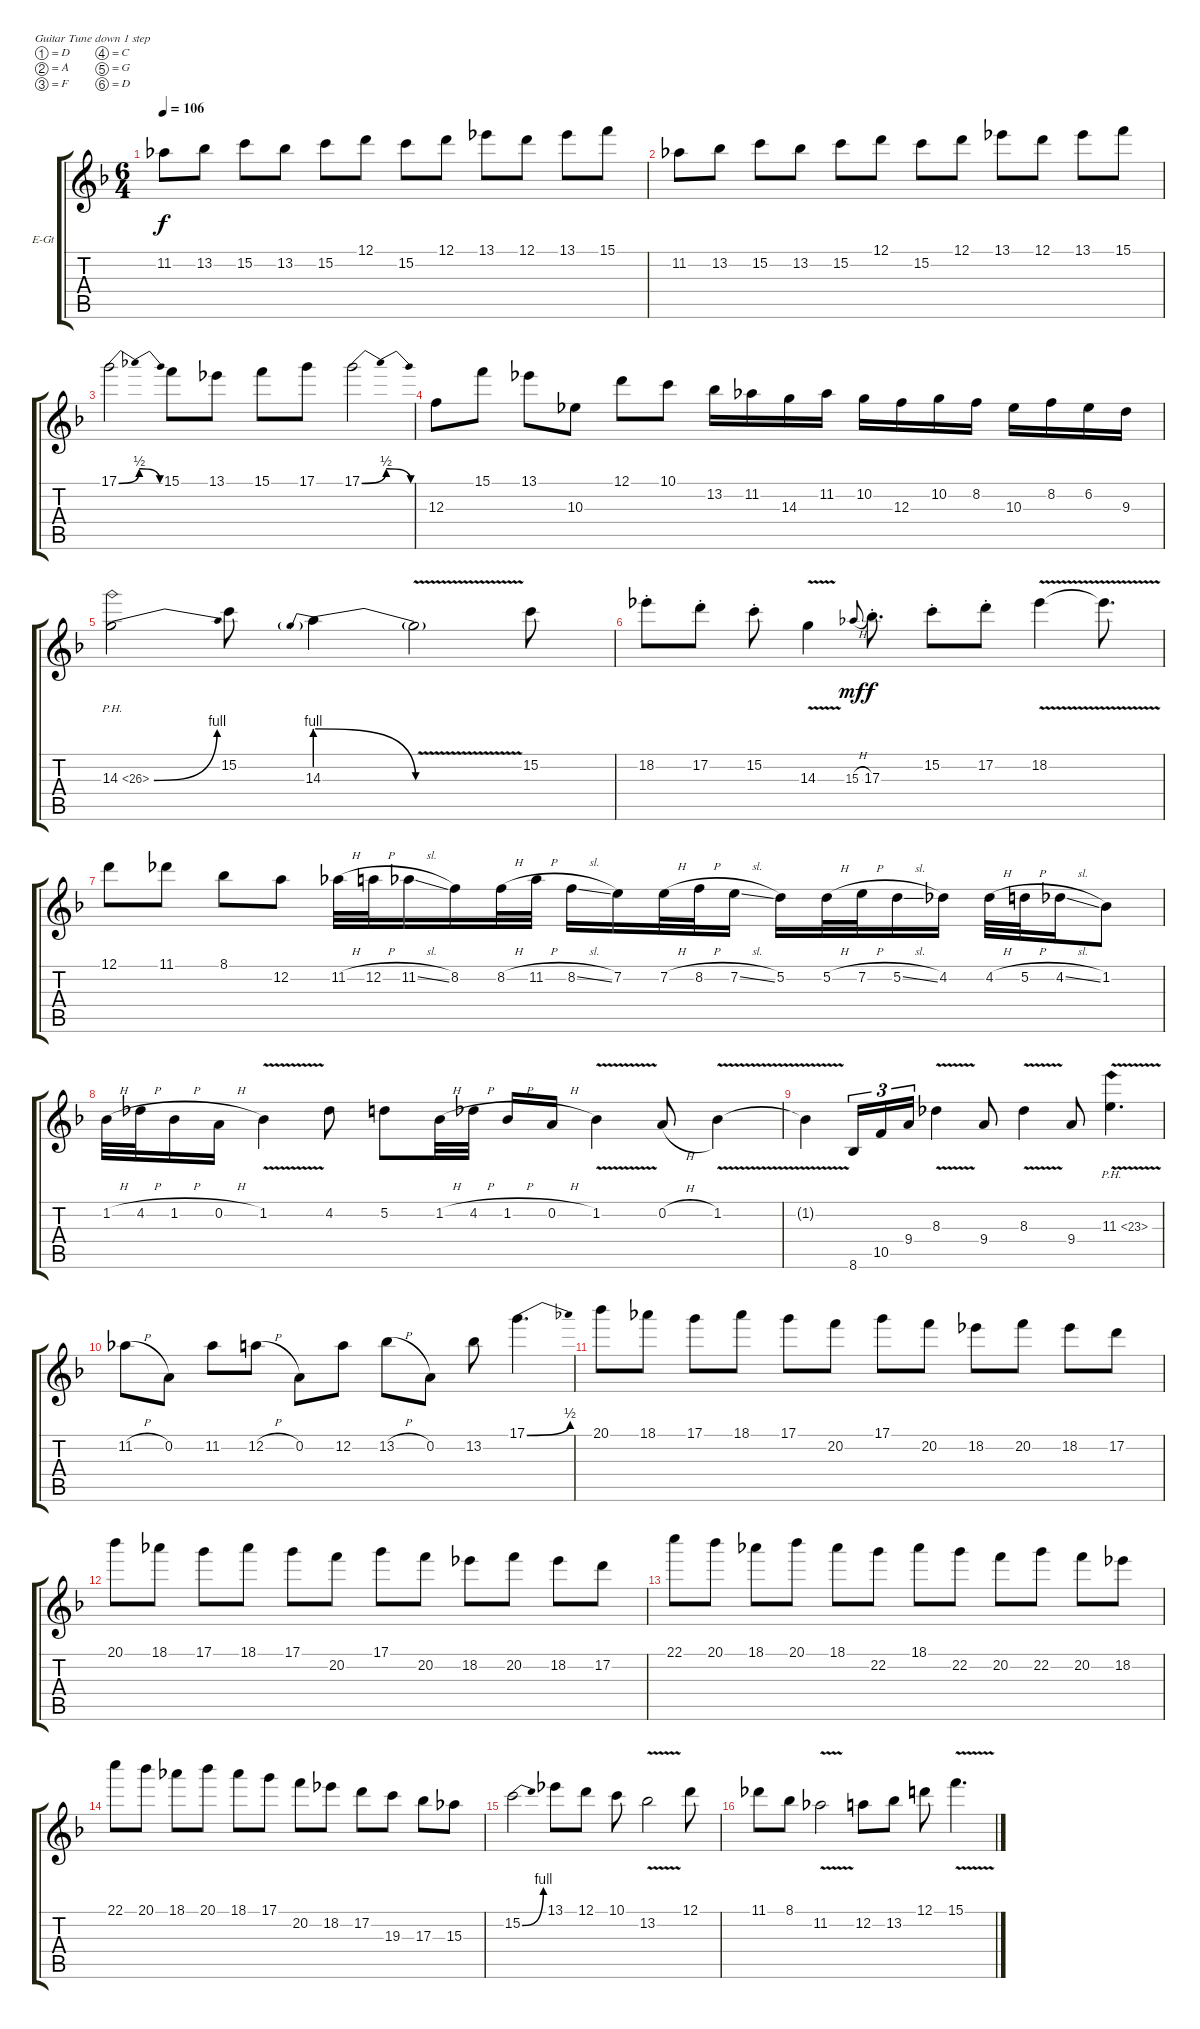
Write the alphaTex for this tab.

\bracketExtendMode groupsimilarinstruments
\firstSystemTrackNameOrientation horizontal
\otherSystemsTrackNameOrientation horizontal
\track ("Guitar 1" "E-Gt") {instrument overdrivenguitar}
\staff {score tabs}
\tuning (D4 A3 F3 C3 G2 D2)
\ts (6 4)
\tempo 106
\clef g2
\ks dminor
11.2.8{dy f} 13.2.8 15.2.8 13.2.8 15.2.8 12.1.8 15.2.8 12.1.8 13.1.8 12.1.8 13.1.8 15.1.8 |
11.2.8 13.2.8 15.2.8 13.2.8 15.2.8 12.1.8 15.2.8 12.1.8 13.1.8 12.1.8 13.1.8 15.1.8 |
17.1{be (bendrelease 0 0 23.4 2 23.4 2 45.6 0)}.2 15.1.8 13.1.8 15.1.8 17.1.8 17.1{be (bendrelease 0 0 21.599999999999998 2 22.2 2 45 0)}.2 |
12.3.8 15.1.8 13.1.8 10.3.8 12.1.8 10.1.8 13.2.16 11.2.16 14.3.16 11.2.16 10.2.16 12.3.16 10.2.16 8.2.16 10.3.16 8.2.16 6.2.16 9.3.16 |
14.3{be (bend 0 0 30.599999999999998 4) ph 12}.2 15.2.8 14.3{be (prebendrelease 0 4 60 0)}.4 14.3{v t}.2 15.2.8 |
18.2{st}.8 17.2{st}.8 15.2{st}.8 14.3{v}.4 15.3{h}.8{gr onbeat dy mf} 17.3{st}.8{d dy f} 15.2{st}.8 17.2{st}.8 18.2{v}.4 18.2{v t}.8{d} |
12.1.8 11.1.8 8.1.8 12.2.8 11.2{h}.32 12.2{h}.32 11.2{sl}.16 8.2.16 8.2{h}.32 11.2{h}.32 8.2{sl}.16 7.2.16 7.2{h}.32 8.2{h}.32 7.2{sl}.16 5.2.16 5.2{h}.32 7.2{h}.32 5.2{sl}.16 4.2.16 4.2{h}.32 5.2{h}.32 4.2{sl}.16 1.2.8 |
1.2{h}.32 4.2{h}.32 1.2{h}.16 0.2{h}.16 1.2{v}.4 4.2.8 5.2.8 1.2{h}.32 4.2{h}.32 1.2{h}.16 0.2{h}.16 1.2{v}.4 0.2{h}.8 1.2{v}.4 |
1.2{v t}.4 8.6.16{tu (3 2)} 10.5.16{tu (3 2)} 9.4.16{tu (3 2)} 8.3{v}.4 9.4.8 8.3{v}.4 9.4.8 11.3{ph 12 v}.4{d} |
11.2{h}.8 0.2.8 11.2.8 12.2{h}.8 0.2.8 12.2.8 13.2{h}.8 0.2.8 13.2.8 17.1{be (bend 0 0 60 2)}.4{d} |
20.1.8 18.1.8 17.1.8 18.1.8 17.1.8 20.2.8 17.1.8 20.2.8 18.2.8 20.2.8 18.2.8 17.2.8 |
20.1.8 18.1.8 17.1.8 18.1.8 17.1.8 20.2.8 17.1.8 20.2.8 18.2.8 20.2.8 18.2.8 17.2.8 |
22.1.8 20.1.8 18.1.8 20.1.8 18.1.8 22.2.8 18.1.8 22.2.8 20.2.8 22.2.8 20.2.8 18.2.8 |
22.1.8 20.1.8 18.1.8 20.1.8 18.1.8 17.1.8 20.2.8 18.2.8 17.2.8 19.3.8 17.3.8 15.3.8 |
15.2{be (bend 0 0 60 4)}.2 13.1.8 12.1.8 10.1.8 13.2{v}.2 12.1.8 |
11.1.8 8.1.8 11.2{v}.2 12.2.8 13.2.8 12.1.8 15.1{v}.4{d}
